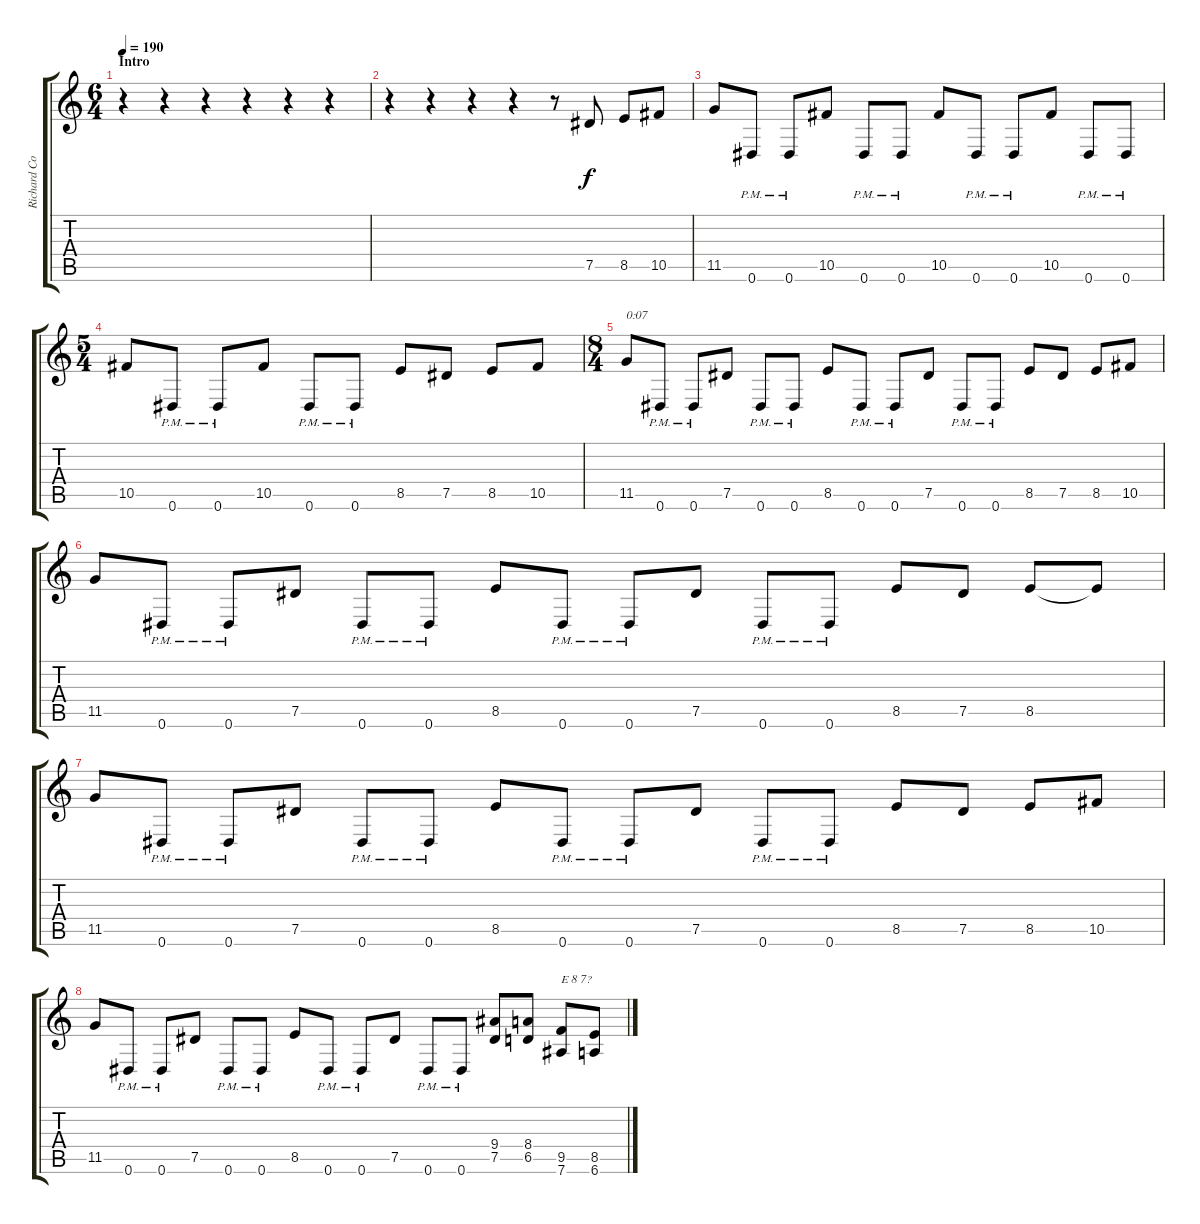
\track ("Richard Corpse" "Richard Co") {instrument overdrivenguitar}
\staff {score tabs}
\tuning (Eb4 Bb3 Gb3 Db3 Ab2 Eb2) {hide}
\ts (6 4)
\section ("" "Intro")
\tempo 190
\clef g2
\ks c
r.4{dy f instrument overdrivenguitar} r.4 r.4 r.4 r.4 r.4 |
r.4 r.4 r.4 r.4 r.8 7.5.8 8.5.8 10.5.8 |
11.5.8 0.6{pm}.8 0.6{pm}.8 10.5.8 0.6{pm}.8 0.6{pm}.8 10.5.8 0.6{pm}.8 0.6{pm}.8 10.5.8 0.6{pm}.8 0.6{pm}.8 |
\ts (5 4)
10.5.8 0.6{pm}.8 0.6{pm}.8 10.5.8 0.6{pm}.8 0.6{pm}.8 8.5.8 7.5.8 8.5.8 10.5.8 |
\ts (8 4)
11.5.8{txt "0:07"} 0.6{pm}.8 0.6{pm}.8 7.5.8 0.6{pm}.8 0.6{pm}.8 8.5.8 0.6{pm}.8 0.6{pm}.8 7.5.8 0.6{pm}.8 0.6{pm}.8 8.5.8 7.5.8 8.5.8 10.5.8 |
11.5.8 0.6{pm}.8 0.6{pm}.8 7.5.8 0.6{pm}.8 0.6{pm}.8 8.5.8 0.6{pm}.8 0.6{pm}.8 7.5.8 0.6{pm}.8 0.6{pm}.8 8.5.8 7.5.8 8.5.8 8.5{t}.8 |
11.5.8 0.6{pm}.8 0.6{pm}.8 7.5.8 0.6{pm}.8 0.6{pm}.8 8.5.8 0.6{pm}.8 0.6{pm}.8 7.5.8 0.6{pm}.8 0.6{pm}.8 8.5.8 7.5.8 8.5.8 10.5.8 |
11.5.8 0.6{pm}.8 0.6{pm}.8 7.5.8 0.6{pm}.8 0.6{pm}.8 8.5.8 0.6{pm}.8 0.6{pm}.8 7.5.8 0.6{pm}.8 0.6{pm}.8 (9.4 7.5).8 (8.4 6.5).8 (9.5 7.6).8{txt "E 8 7?"} (8.5 6.6).8
